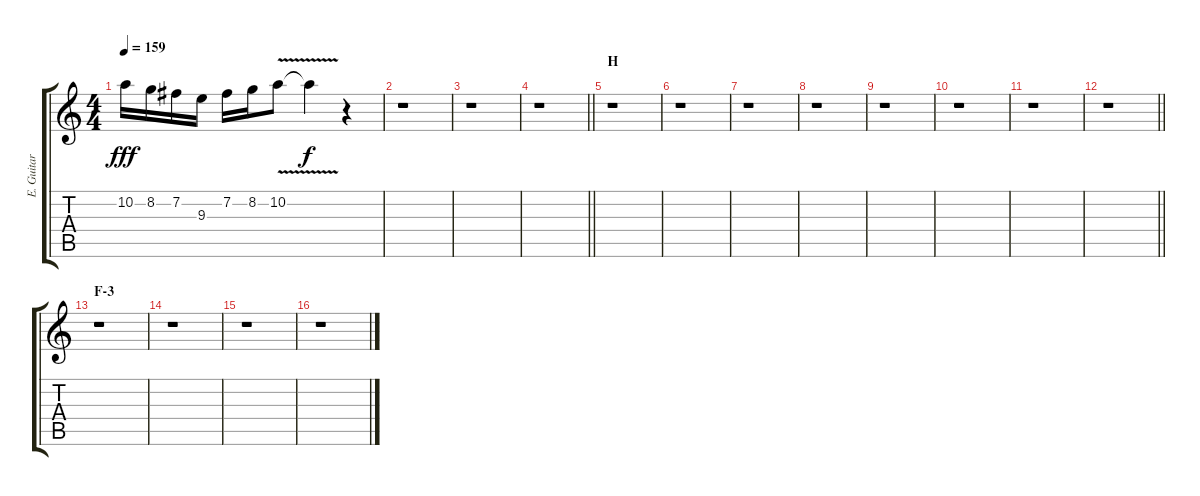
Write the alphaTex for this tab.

\track ("E. Guitar III" "E. Guitar ") {instrument overdrivenguitar}
\staff {score tabs}
\tuning (E4 B3 G3 D3 A2 E2) {hide}
\ts (4 4)
\tempo 159
\clef g2
\ks c
10.2.16{dy fff} 8.2.16 7.2.16 9.3.16 7.2.16 8.2.16 10.2{v}.8 10.2{t}.4{dy f} r.4 |
r.1 |
r.1 |
\barLineRight lightlight
r.1 |
\section ("" "H")
r.1 |
r.1 |
r.1 |
r.1 |
r.1 |
r.1 |
r.1 |
\barLineRight lightlight
r.1 |
\section ("" "F-3")
r.1 |
r.1 |
r.1 |
r.1
